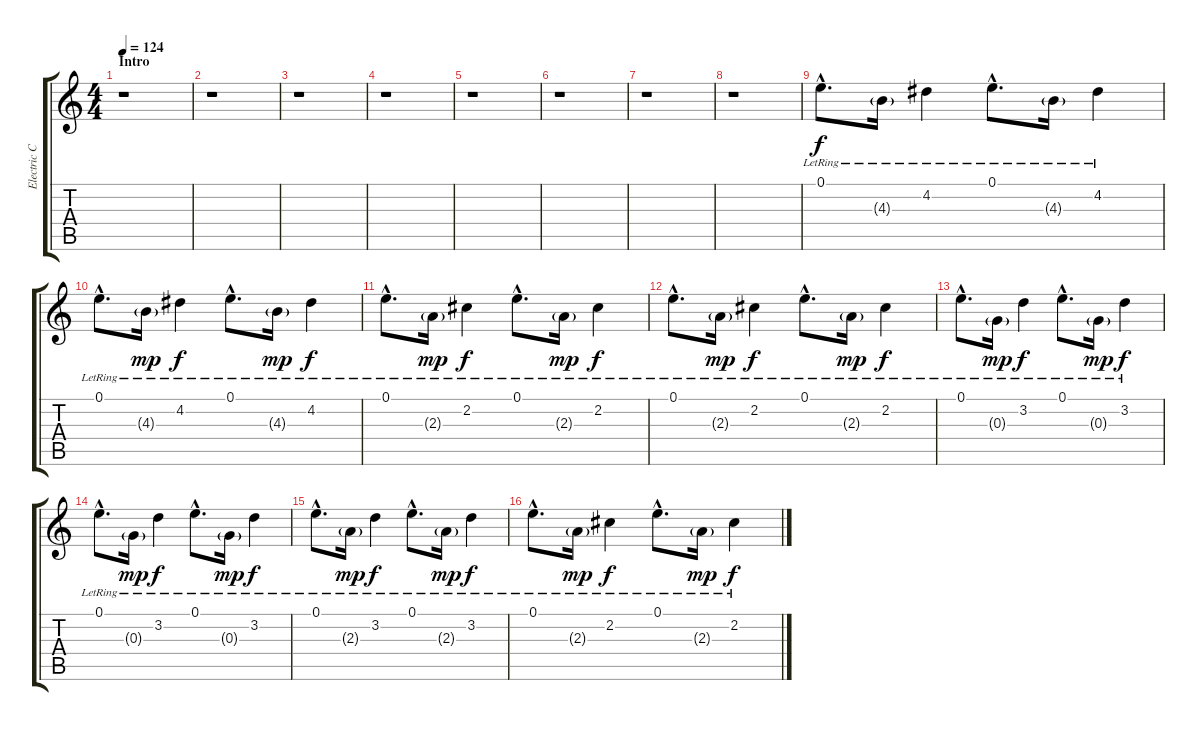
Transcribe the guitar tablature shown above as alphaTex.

\track ("Electric Clean" "Electric C") {instrument electricguitarclean}
\staff {score tabs}
\tuning (E4 B3 G3 D3 A2 E2) {hide}
\ts (4 4)
\section ("" "Intro")
\tempo 124
\clef g2
\ks c
r.1{dy f instrument electricguitarclean} |
r.1 |
r.1 |
r.1 |
r.1 |
r.1 |
r.1 |
r.1 |
0.1{hac lr}.8{d} 4.3{g lr}.16 4.2{lr}.4 0.1{hac lr}.8{d} 4.3{g lr}.16 4.2{lr}.4 |
0.1{hac lr}.8{d} 4.3{g lr}.16{dy mp} 4.2{lr}.4{dy f} 0.1{hac lr}.8{d} 4.3{g lr}.16{dy mp} 4.2{lr}.4{dy f} |
0.1{hac lr}.8{d} 2.3{g lr}.16{dy mp} 2.2{lr}.4{dy f} 0.1{hac lr}.8{d} 2.3{g lr}.16{dy mp} 2.2{lr}.4{dy f} |
0.1{hac lr}.8{d} 2.3{g lr}.16{dy mp} 2.2{lr}.4{dy f} 0.1{hac lr}.8{d} 2.3{g lr}.16{dy mp} 2.2{lr}.4{dy f} |
0.1{hac lr}.8{d} 0.3{g lr}.16{dy mp} 3.2{lr}.4{dy f} 0.1{hac lr}.8{d} 0.3{g lr}.16{dy mp} 3.2{lr}.4{dy f} |
0.1{hac lr}.8{d} 0.3{g lr}.16{dy mp} 3.2{lr}.4{dy f} 0.1{hac lr}.8{d} 0.3{g lr}.16{dy mp} 3.2{lr}.4{dy f} |
0.1{hac lr}.8{d} 2.3{g lr}.16{dy mp} 3.2{lr}.4{dy f} 0.1{hac lr}.8{d} 2.3{g lr}.16{dy mp} 3.2{lr}.4{dy f} |
0.1{hac lr}.8{d} 2.3{g lr}.16{dy mp} 2.2{lr}.4{dy f} 0.1{hac lr}.8{d} 2.3{g lr}.16{dy mp} 2.2{lr}.4{dy f}
